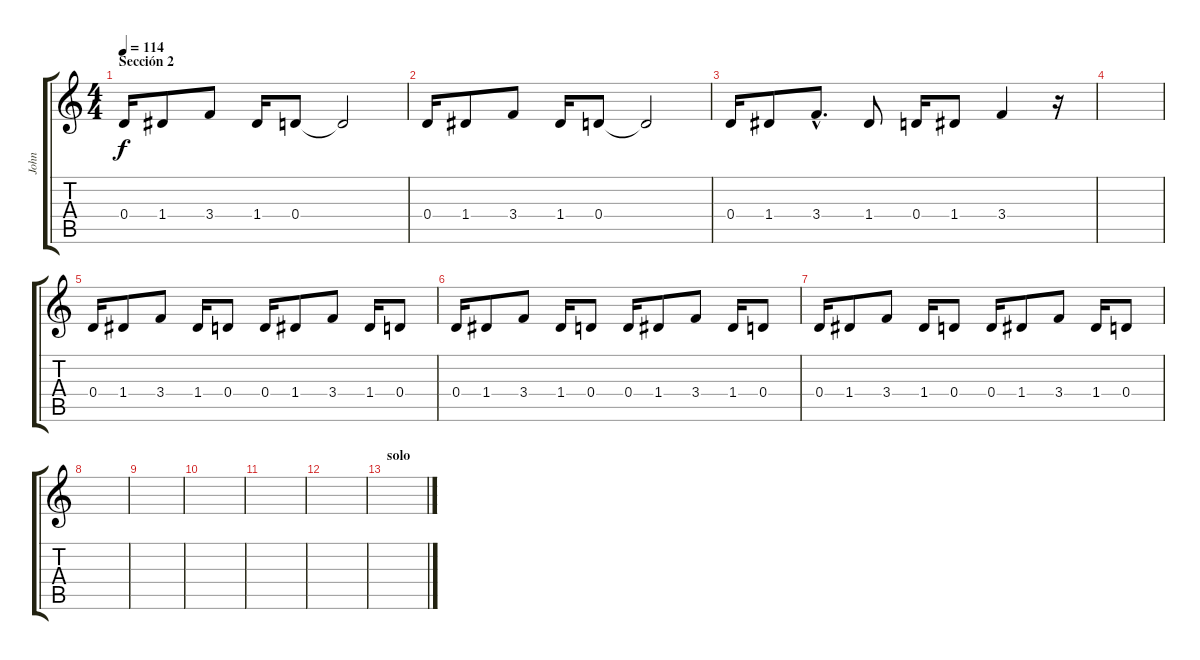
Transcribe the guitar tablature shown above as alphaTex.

\track ("John" "John") {instrument overdrivenguitar}
\staff {score tabs}
\tuning (E4 B3 G3 D3 A2 E2) {hide}
\ts (4 4)
\section ("" "Sección 2")
\tempo 114
\clef g2
\ks c
0.4.16{dy f} 1.4.8 3.4.8 1.4.16 0.4.8 0.4{t}.2 |
0.4.16 1.4.8 3.4.8 1.4.16 0.4.8 0.4{t}.2 |
0.4.16 1.4.8 3.4{hac}.8{d} 1.4.8 0.4.16 1.4.8 3.4.4 r.16 |
|
0.4.16 1.4.8 3.4.8 1.4.16 0.4.8 0.4.16 1.4.8 3.4.8 1.4.16 0.4.8 |
0.4.16 1.4.8 3.4.8 1.4.16 0.4.8 0.4.16 1.4.8 3.4.8 1.4.16 0.4.8 |
0.4.16 1.4.8 3.4.8 1.4.16 0.4.8 0.4.16 1.4.8 3.4.8 1.4.16 0.4.8 |
|
|
|
|
|
\section ("" "solo")
